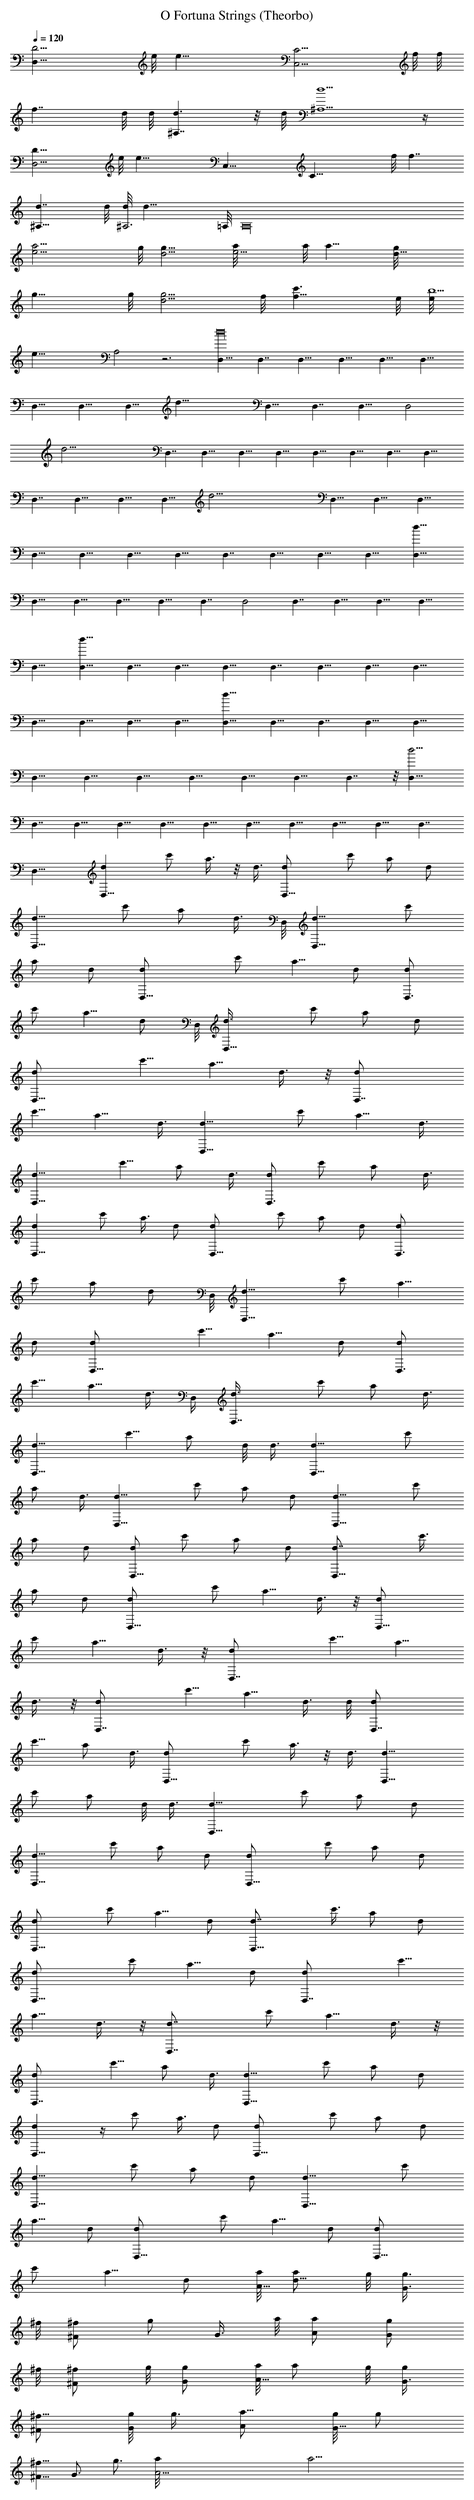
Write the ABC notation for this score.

X:1
T:O Fortuna Strings (Theorbo)
L:1/4
Q:120
K:C
[D,31/8D15/4z7/4] e/8 [e29/8z15/8] [C,15/4C13/4z13/8] f/8 f/8
[f7/4z13/8] d/8 d/8 [^A,7/4d3/2] z/8 d/8 [^A,5/2d5/2] z/4
[D,15/4D27/8z13/8] e/8 [e31/8z15/8] [C,31/8z/8] [C27/8z7/4] f/8 f7/4
[d7/4^A,15/8] d/8 [d/8^A,3] [d19/8z9/4] =A,/8 [A,16z2]
[a13/4e13/4z25/8] g/8 [g11/8d5/4z9/8] [e5/4a/8] a/8 [a9/8z] [d9/8g/8]
g9/8 g/8 [g5/4d5/4z9/8] f/8 [f11/8c'3/2z5/4] e/8 [e/8b13/2]
[e51/8z17/4] A,2 z3 [D,15/8d16] D,7/4 D,15/8 D,15/8 D,15/8 D,15/8
D,15/8 D,15/8 [D,15/8z9/8] [d43/8z3/4] D,15/8 D,7/4 D,15/8 [D,2z/8]
[d59/4z15/8] D,7/4 D,15/8 D,15/8 D,15/8 D,15/8 D,15/8 D,15/8 D,15/8
D,7/4 D,15/8 D,15/8 [D,15/8z/8] [d59/4z7/4] D,15/8 D,15/8 D,15/8
D,15/8 D,15/8 D,15/8 D,15/8 D,7/4 D,15/8 D,15/8 D,15/8 [D,15/8d119/8]
D,15/8 D,15/8 D,15/8 D,15/8 D,7/4 D,2 D,7/4 D,15/8 D,15/8 D,15/8
D,15/8 [D,15/8d119/8] D,15/8 D,15/8 D,15/8 D,7/4 D,15/8 D,15/8 D,15/8
D,15/8 D,15/8 D,15/8 D,15/8 [D,15/8d119/8] D,15/8 D,7/4 D,15/8 D,15/8
D,15/8 D,15/8 D,15/8 D,15/8 D,15/8 D,15/8 D,7/4 z/8 [D,15/8d59/4]
D,7/4 D,15/8 D,15/8 D,15/8 D,15/8 D,15/8 D,15/8 D,15/8 D,15/8 D,7/4
D,15/8 [D,15/8dz/2] c'/2 a3/8 z/8 d3/8 [D,15/8d/2] c'/2 [a/2z3/8] d/2
[D,13/8d5/8z/2] c'/2 a/2 [d3/8z/4] D,/8 [D,15/8d5/8z/2] c'/2
[a/2z3/8] d/2 [D,15/8d/2] [c'/2z3/8] [a5/8z/2] d/2 [d/2D,3/2]
[c'/2z3/8] [a5/8z/2] [d/2z3/8] D,/8 [D,15/8d3/8] c'/2 a/2 d/2
[D,15/8d/2z3/8] [c'5/8z/2] [a5/8z/2] d3/8 z/8 [D,7/4d/2z3/8]
[c'5/8z/2] [a5/8z/2] d3/8 [D,15/8d5/8z/2] c'/2 [a5/8z/2] d3/8
[D,15/8d5/8z/2] [c'5/8z/2] a/2 d3/8 [d/2D,3/2] c'/2 a/2 d3/8
[D,15/8dz/2] c'/2 a3/8 d/2 [D,15/8d/2] c'/2 [a/2z3/8] d/2 [D,3/2d/2]
c'/2 [a/2z3/8] [d/2z3/8] D,/8 [D,15/8d5/8z/2] [c'/2z3/8] [a5/8z/2]
d/2 [D,15/8d/2z3/8] [c'5/8z/2] [a5/8z/2] d/2 [d/2D,3/2z3/8]
[c'5/8z/2] [a5/8z/2] [d3/8z/4] D,/4 [D,7/4d3/8] c'/2 a/2 d3/8
[D,15/8d5/8z/2] [c'5/8z/2] [a/2z3/8] d/8 d3/8 [D,15/8d5/8z/2] c'/2
a/2 d3/8 [D,15/8d5/8z/2] c'/2 [a/2z3/8] d/2 [D,15/8d5/8z/2] c'/2
[a/2z3/8] d/2 [d/2D,11/8] c'/2 [a/2z3/8] d/2 [D,15/8d7/8z/2] c'3/8
a/2 d/2 [D,15/8d/2] [c'/2z3/8] [a5/8z/2] d3/8 z/8 [D,15/8d/2]
[c'/2z3/8] [a5/8z/2] d3/8 z/8 [D,7/4d/2z3/8] [c'5/8z/2] [a5/8z/2]
d3/8 z/8 [D,7/4d/2z3/8] [c'5/8z/2] [a5/8z/2] d3/8 d/8 [D,7/4d/2z3/8]
[c'5/8z/2] a/2 d3/8 [D,15/8d/2] c'/2 a3/8 z/8 d3/8 [D,15/8d5/8z/2]
c'/2 [a/2z3/8] d/8 d3/8 [D,15/8d5/8z/2] c'/2 [a/2z3/8] d/2
[D,15/8d5/8z/2] c'/2 [a/2z3/8] d/2 [D,15/8d/2] c'/2 [a/2z3/8] d/2
[D,11/8d/2] [c'/2z3/8] [a5/8z/2] d/2 [D,15/8d7/8z/2] c'3/8 a/2 d/2
[D,15/8d/2] [c'/2z3/8] [a5/8z/2] d/2 [D,7/4d/2z3/8] [c'5/8z/2]
[a5/8z/2] d3/8 z/8 [D,7/4d7/8z3/8] c'/2 [a5/8z/2] d3/8 z/8
[D,7/4d/2z3/8] [c'5/8z/2] a/2 d3/8 [D,15/8d5/8z/2] c'/2 [a/2z3/8] d/2
[D,15/8dz/4]  z/4 c'/2 a3/8 d/2 [D,15/8d/2] c'/2 [a/2z3/8] d/2
[D,15/8d5/8z/2] c'/2 [a/2z3/8] d/2 [D,15/8d5/8z/2] [c'/2z3/8]
[a5/8z/2] d/2 [D,15/8d/2] [c'/2z3/8] [a5/8z/2] d/2 [D,15/8d/2]
[c'/2z3/8] [a5/8z/2] d/2 [a/8A5/8] [a/2d27/8z/4] g/8 [g3/8G3/8z/4]
^f/8 [^f/2^F/2z3/8] [g/2z/8] [G3/8z/4] a/8 [a/2A/2z3/8] [g/2G/2z3/8]
^f/8 [^F/2^f/2z/4] g/8 [g/2G/2z3/8] [a/8A5/8] [a/2z/4] g/8 [G3/8g/2]
[^f5/8^F/2z3/8] [g/8G/2] g3/8 [a5/8A/2z3/8] [g/8G5/8] g/2
[^F5/8^f5/8z/2] [G3/4z/8] [g3/4z5/8] [A37/4a/8] a37/4
